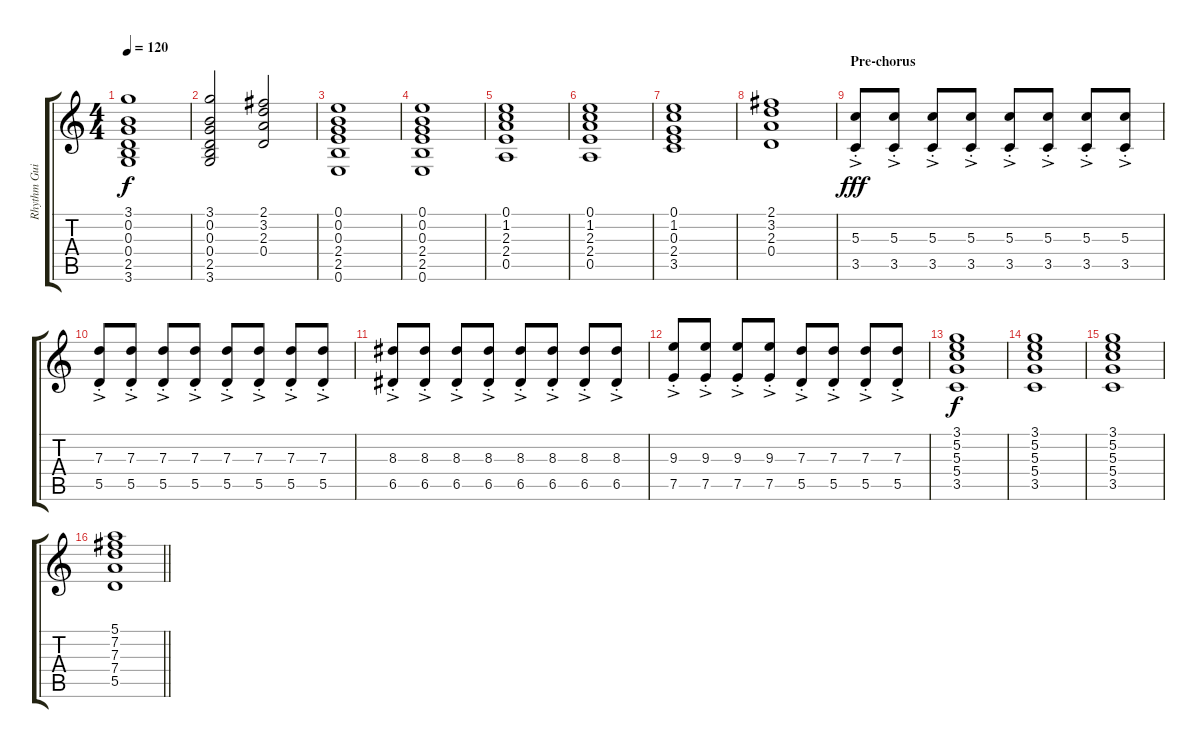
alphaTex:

\track ("Rhythm Guitar" "Rhythm Gui") {instrument electricguitarjazz}
\staff {score tabs}
\tuning (E4 B3 G3 D3 A2 E2) {hide}
\ts (4 4)
\tempo 120
\clef g2
\ks c
(3.1 0.2 0.3 0.4 2.5 3.6).1{dy f} |
(3.1 0.2 0.3 0.4 2.5 3.6).2 (2.1 3.2 2.3 0.4).2 |
(0.1 0.2 0.3 2.4 2.5 0.6).1 |
(0.1 0.2 0.3 2.4 2.5 0.6).1 |
(0.1 1.2 2.3 2.4 0.5).1 |
(0.1 1.2 2.3 2.4 0.5).1 |
(0.1 1.2 0.3 2.4 3.5).1 |
(2.1 3.2 2.3 0.4).1 |
\section ("" "Pre-chorus")
(5.3{ac st} 3.5{ac st}).8{dy fff} (5.3{ac st} 3.5{ac st}).8 (5.3{ac st} 3.5{ac st}).8 (5.3{ac st} 3.5{ac st}).8 (5.3{ac st} 3.5{ac st}).8 (5.3{ac st} 3.5{ac st}).8 (5.3{ac st} 3.5{ac st}).8 (5.3{ac st} 3.5{ac st}).8 |
(7.3{ac st} 5.5{ac st}).8 (7.3{ac st} 5.5{ac st}).8 (7.3{ac st} 5.5{ac st}).8 (7.3{ac st} 5.5{ac st}).8 (7.3{ac st} 5.5{ac st}).8 (7.3{ac st} 5.5{ac st}).8 (7.3{ac st} 5.5{ac st}).8 (7.3{ac st} 5.5{ac st}).8 |
(8.3{ac st} 6.5{ac st}).8 (8.3{ac st} 6.5{ac st}).8 (8.3{ac st} 6.5{ac st}).8 (8.3{ac st} 6.5{ac st}).8 (8.3{ac st} 6.5{ac st}).8 (8.3{ac st} 6.5{ac st}).8 (8.3{ac st} 6.5{ac st}).8 (8.3{ac st} 6.5{ac st}).8 |
(9.3{ac st} 7.5{ac st}).8 (9.3{ac st} 7.5{ac st}).8 (9.3{ac st} 7.5{ac st}).8 (9.3{ac st} 7.5{ac st}).8 (7.3{ac st} 5.5{ac st}).8 (7.3{ac st} 5.5{ac st}).8 (7.3{ac st} 5.5{ac st}).8 (7.3{ac st} 5.5{ac st}).8 |
(3.1 5.2 5.3 5.4 3.5).1{dy f} |
(3.1 5.2 5.3 5.4 3.5).1 |
(3.1 5.2 5.3 5.4 3.5).1 |
\barLineRight lightlight
(5.1 7.2 7.3 7.4 5.5).1
